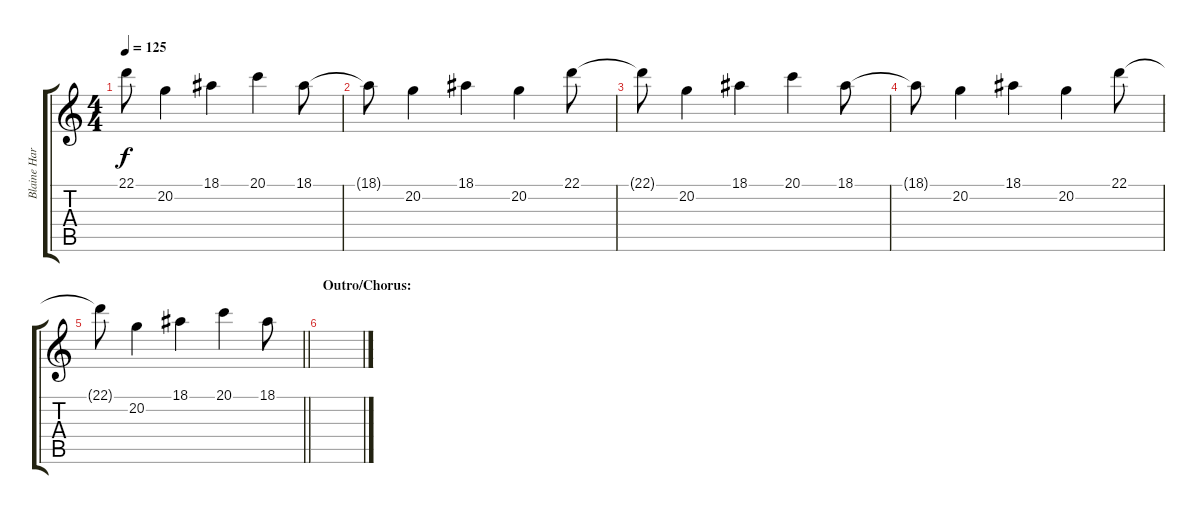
\track ("Blaine Harrison (Keyboard 1)" "Blaine Har") {instrument synthstrings1}
\staff {score tabs}
\tuning (E4 B3 G3 D3 A2 E2) {hide}
\ts (4 4)
\tempo 125
\clef g2
\ks c
22.1{t}.8{dy f} 20.2.4 18.1.4 20.1.4 18.1.8 |
18.1{t}.8 20.2.4 18.1.4 20.2.4 22.1.8 |
22.1{t}.8 20.2.4 18.1.4 20.1.4 18.1.8 |
18.1{t}.8 20.2.4 18.1.4 20.2.4 22.1.8 |
\barLineRight lightlight
22.1{t}.8{volume 4} 20.2.4 18.1.4 20.1.4 18.1.8 |
\section ("" "Outro/Chorus:")
